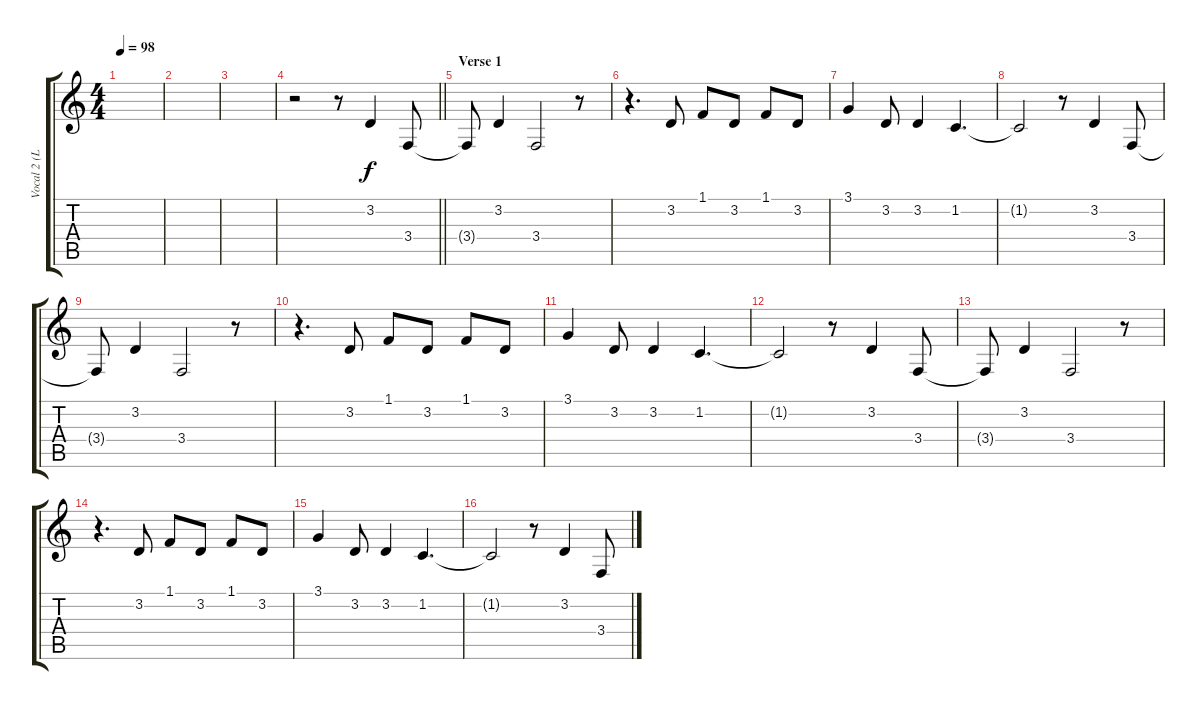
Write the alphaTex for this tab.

\track ("Vocal 2 (Ld6)" "Vocal 2 (L") {instrument lead6voice}
\staff {score tabs}
\tuning (E4 B3 G3 D3 A2 E2) {hide}
\ts (4 4)
\tempo 98
\clef g2
\ks c
|
|
|
\barLineRight lightlight
r.2 r.8 3.2.4 3.4.8 |
\section ("" "Verse 1")
3.4{t}.8 3.2.4 3.4.2 r.8 |
r.4{d} 3.2.8 1.1.8 3.2.8 1.1.8 3.2.8 |
3.1.4 3.2.8 3.2.4 1.2.4{d} |
1.2{t}.2 r.8 3.2.4 3.4.8 |
3.4{t}.8 3.2.4 3.4.2 r.8 |
r.4{d} 3.2.8 1.1.8 3.2.8 1.1.8 3.2.8 |
3.1.4 3.2.8 3.2.4 1.2.4{d} |
1.2{t}.2 r.8 3.2.4 3.4.8 |
3.4{t}.8 3.2.4 3.4.2 r.8 |
r.4{d} 3.2.8 1.1.8 3.2.8 1.1.8 3.2.8 |
3.1.4 3.2.8 3.2.4 1.2.4{d} |
1.2{t}.2 r.8 3.2.4 3.4.8
